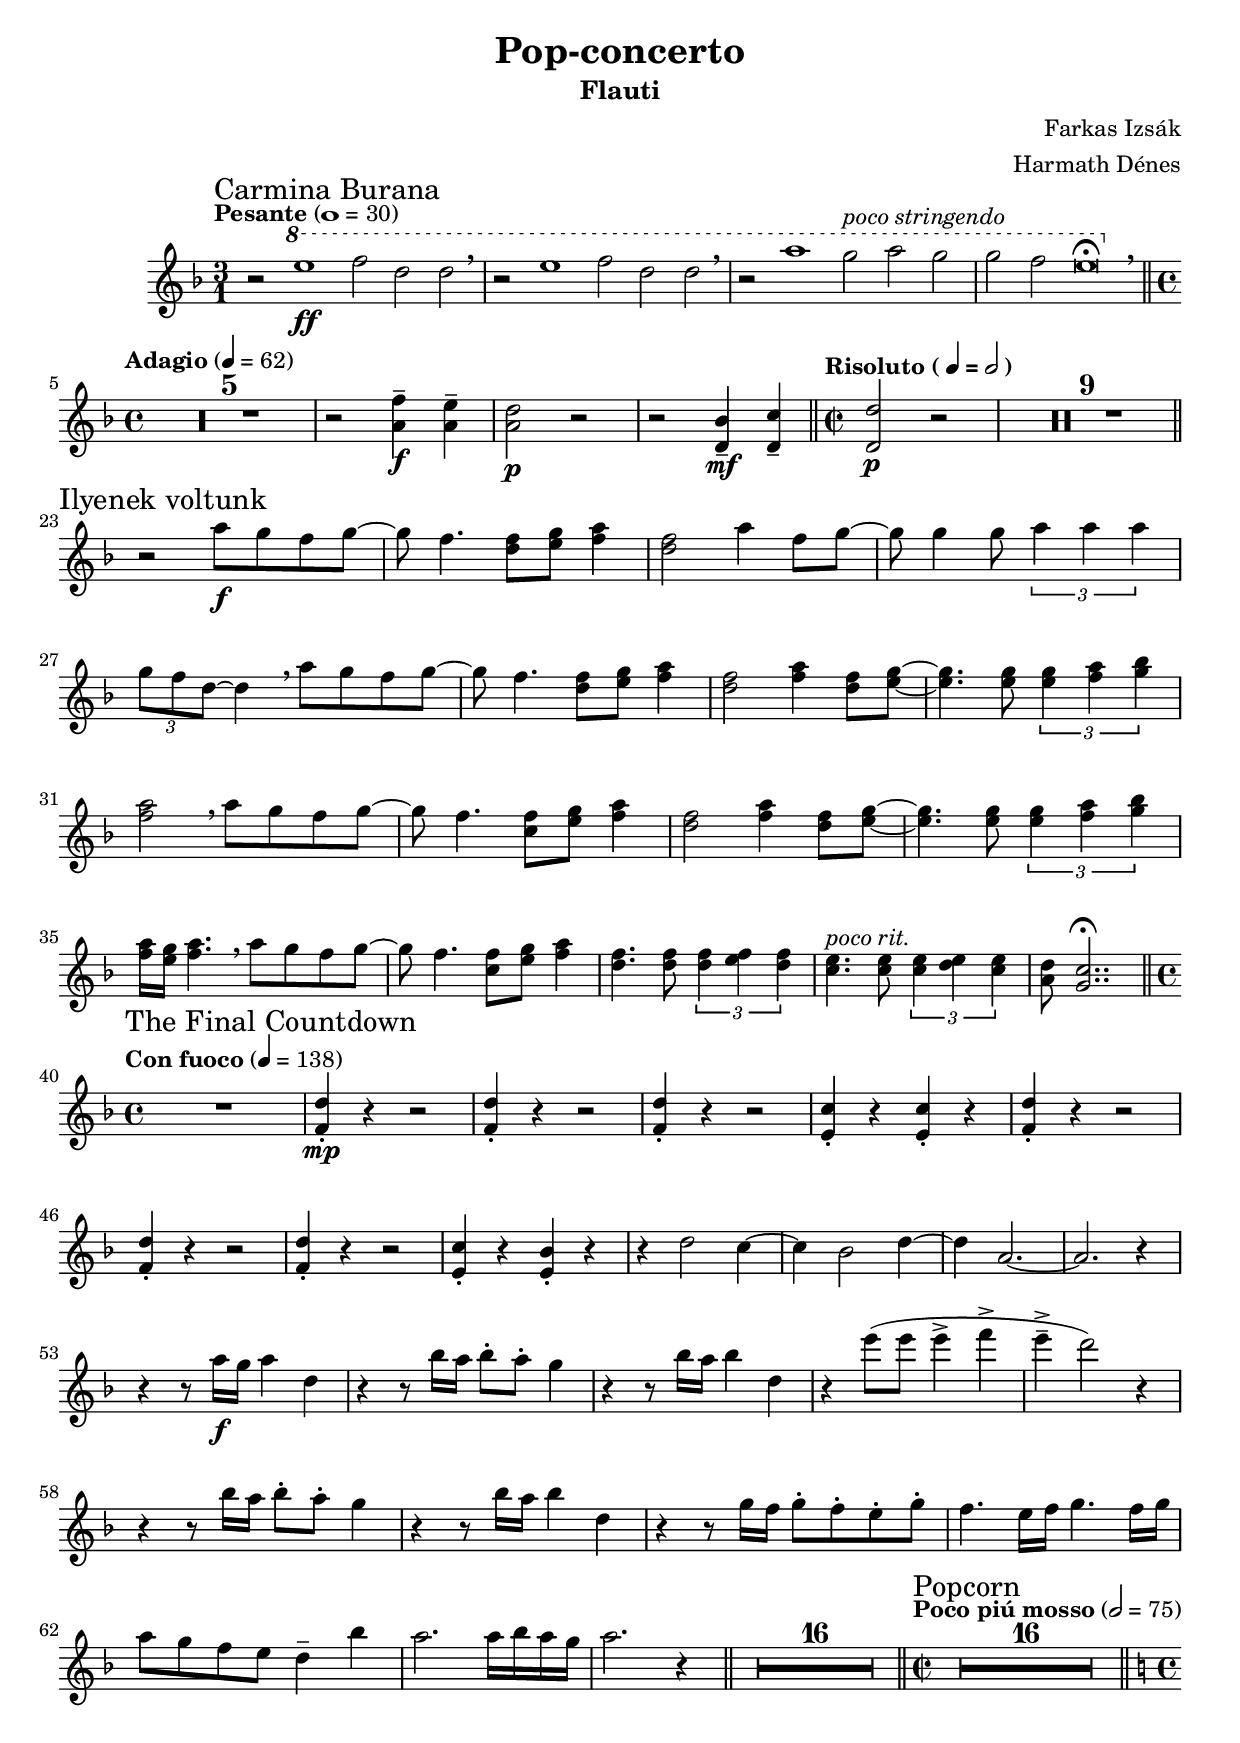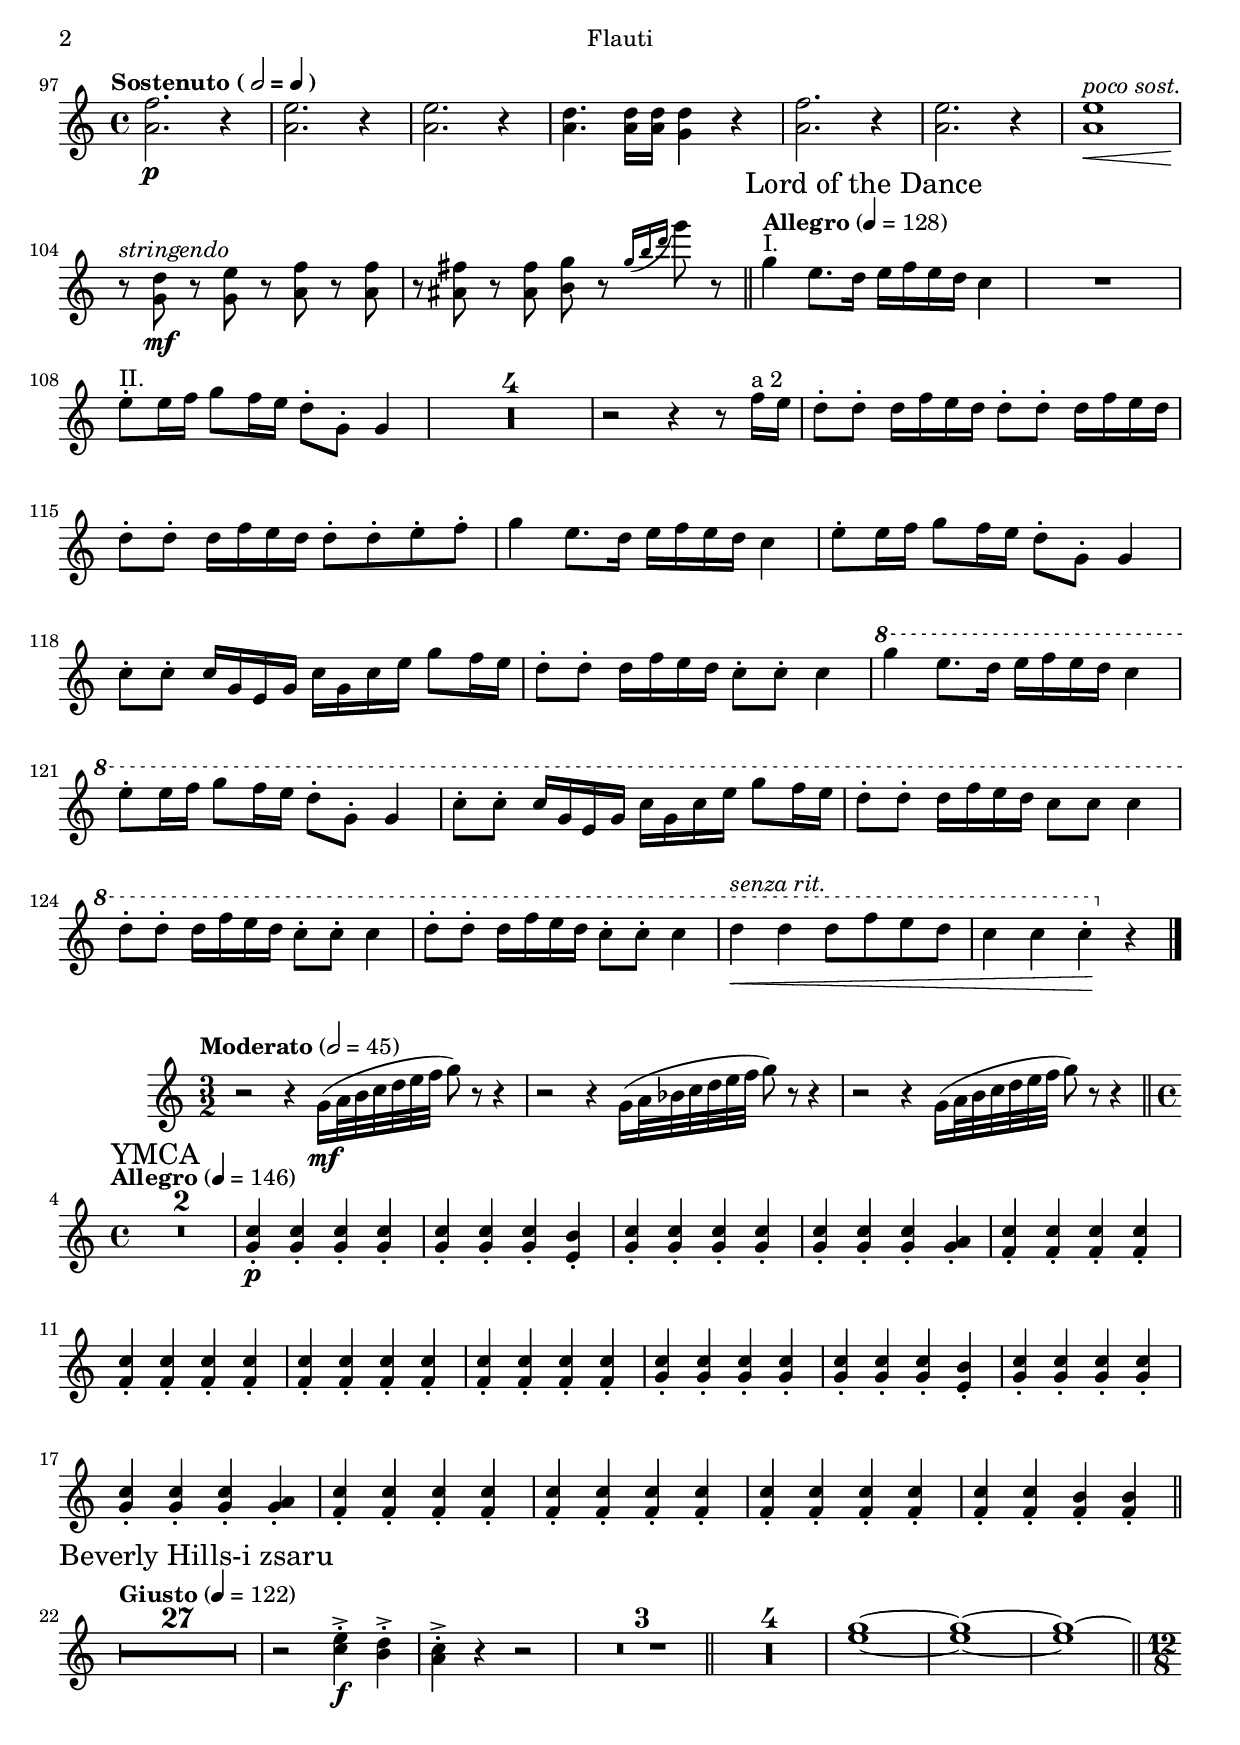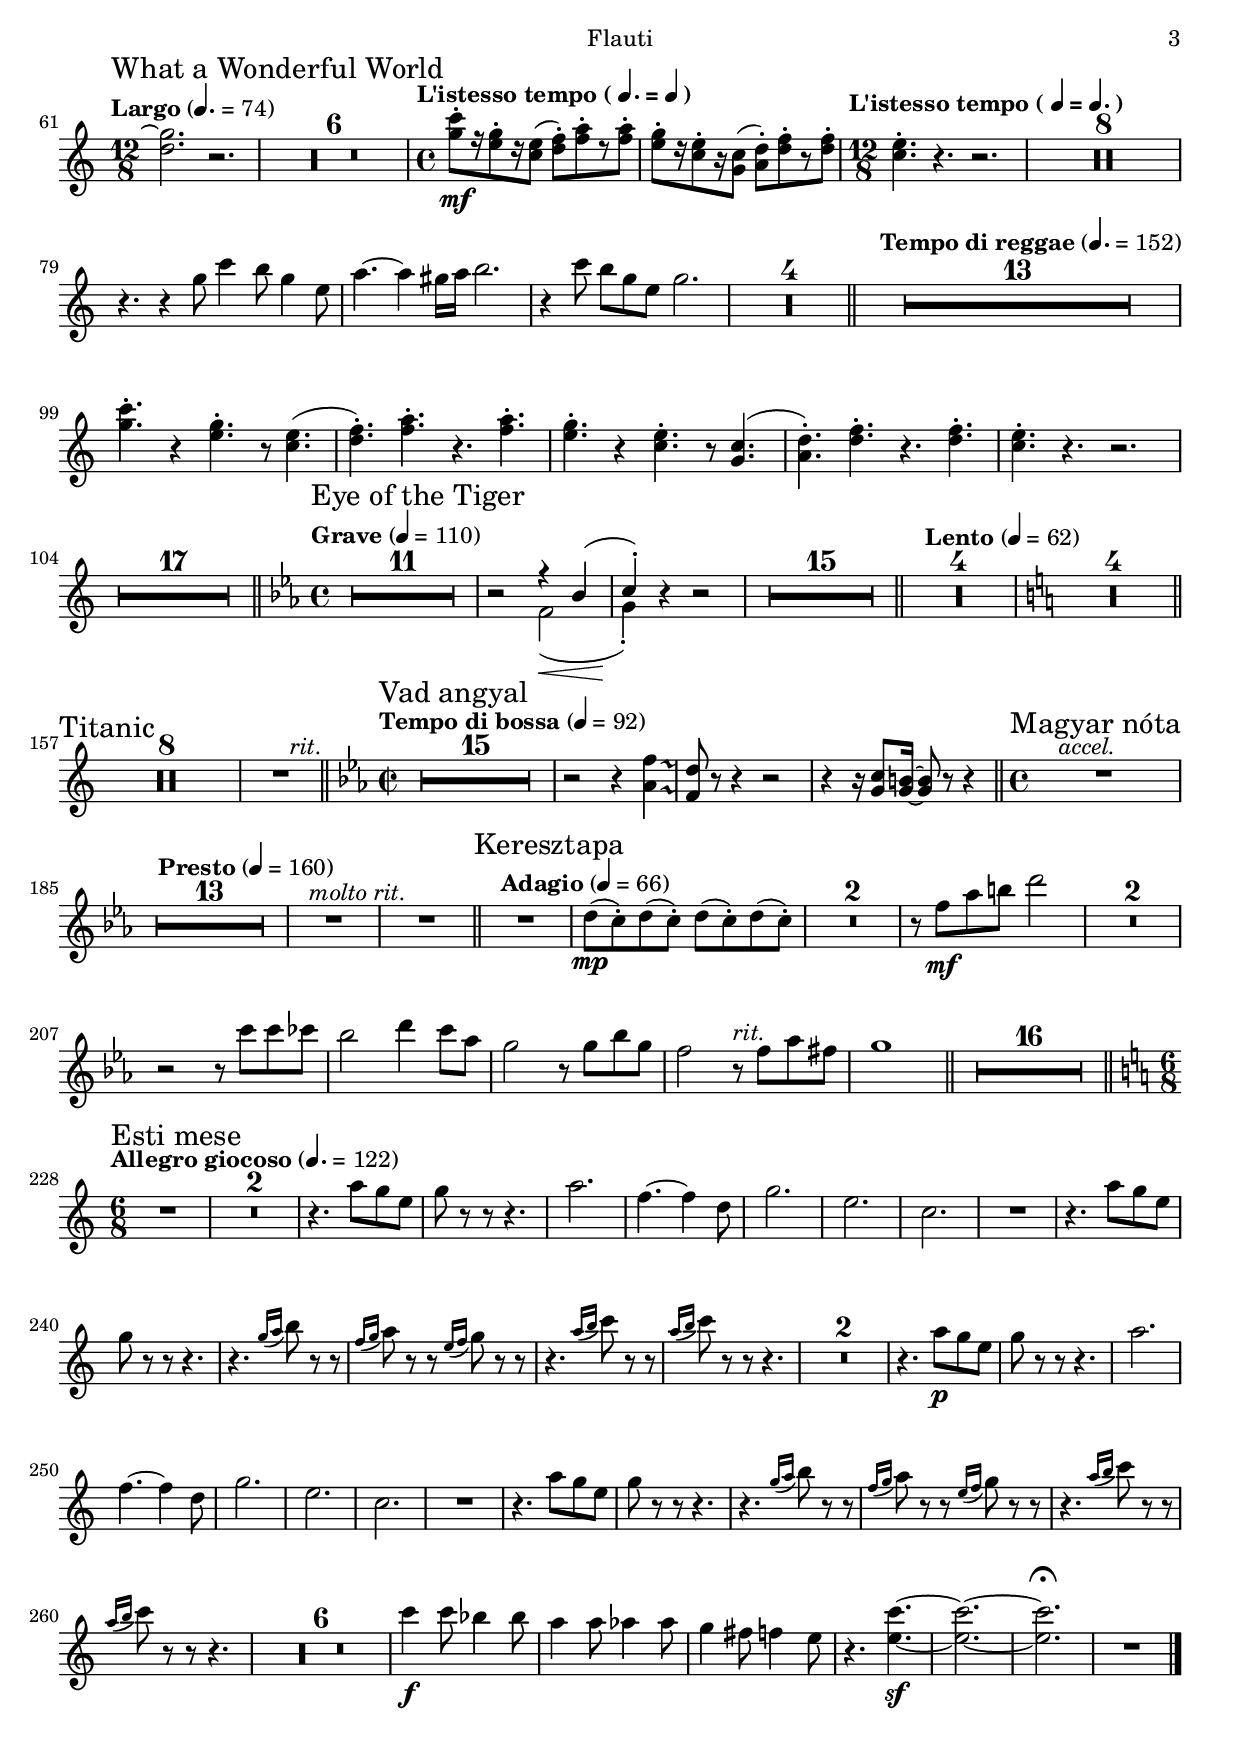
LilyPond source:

\include "Global.ly"

\header { instrument = "Flauti" }

\score { << \GlobalMI \\ \oneVoice \FlautiMI >> }

\score { << \GlobalMII \\ \oneVoice \FlautiMII >> }

\paper { ragged-last-bottom = ##f }